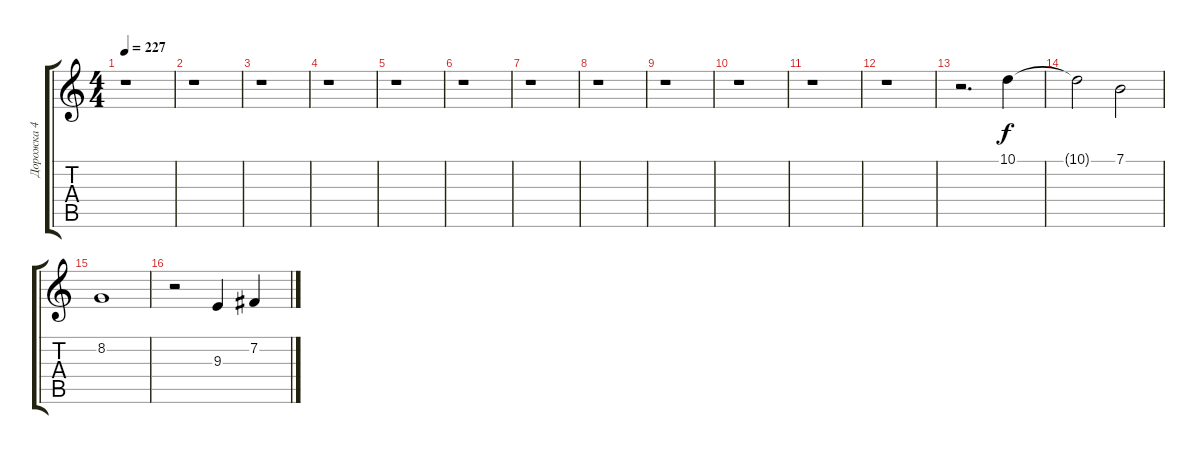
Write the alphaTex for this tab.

\track ("Дорожка 4" "Дорожка 4") {instrument acousticgrandpiano}
\staff {score tabs}
\tuning (E4 B3 G3 D3 A2 E2) {hide}
\ts (4 4)
\tempo 227
\clef g2
\ks c
r.1{dy f} |
r.1 |
r.1 |
r.1 |
r.1 |
r.1 |
r.1 |
r.1 |
r.1 |
r.1 |
r.1 |
r.1 |
r.2{d} 10.1.4 |
10.1{t}.2 7.1.2 |
8.2.1 |
r.2 9.3.4 7.2.4
